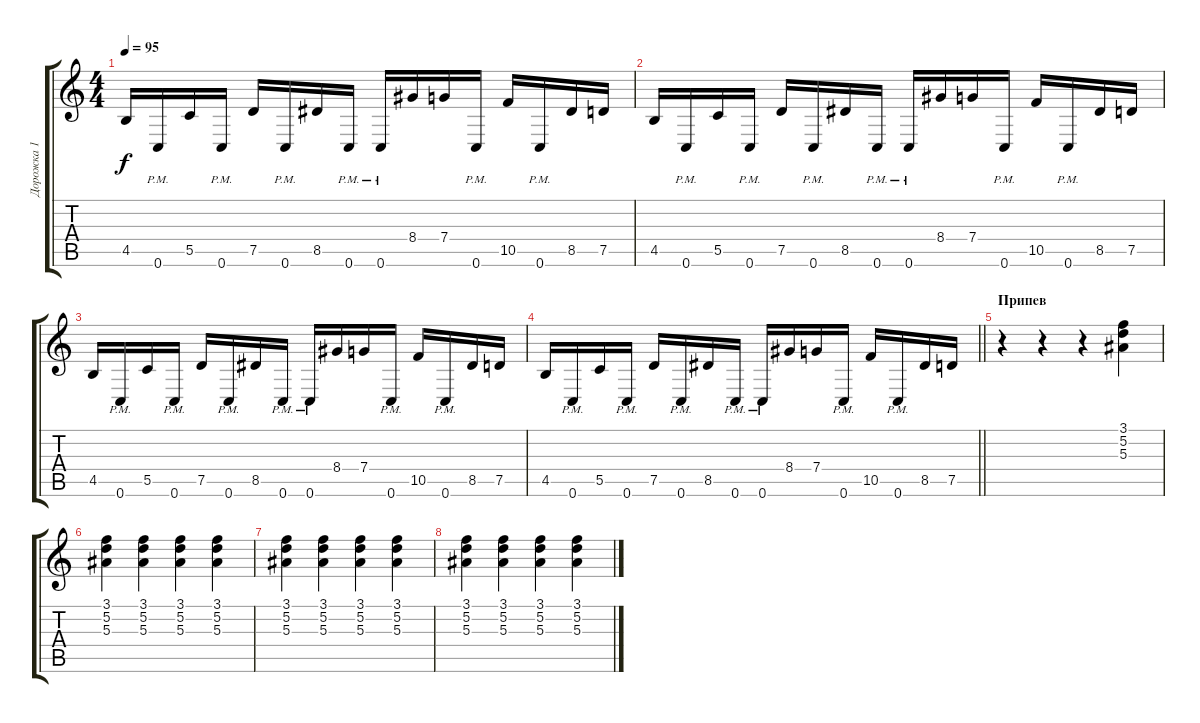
\track ("Дорожка 1" "Дорожка 1") {instrument distortionguitar}
\staff {score tabs}
\tuning (D4 A3 F3 C3 G2 C2) {hide}
\ts (4 4)
\tempo 95
\clef g2
\ks c
4.5.16{dy f} 0.6{pm}.16 5.5.16 0.6{pm}.16 7.5.16 0.6{pm}.16 8.5.16 0.6{pm}.16 0.6{pm}.16 8.4.16 7.4.16 0.6{pm}.16 10.5.16 0.6{pm}.16 8.5.16 7.5.16 |
4.5.16 0.6{pm}.16 5.5.16 0.6{pm}.16 7.5.16 0.6{pm}.16 8.5.16 0.6{pm}.16 0.6{pm}.16 8.4.16 7.4.16 0.6{pm}.16 10.5.16 0.6{pm}.16 8.5.16 7.5.16 |
4.5.16 0.6{pm}.16 5.5.16 0.6{pm}.16 7.5.16 0.6{pm}.16 8.5.16 0.6{pm}.16 0.6{pm}.16 8.4.16 7.4.16 0.6{pm}.16 10.5.16 0.6{pm}.16 8.5.16 7.5.16 |
\barLineRight lightlight
4.5.16 0.6{pm}.16 5.5.16 0.6{pm}.16 7.5.16 0.6{pm}.16 8.5.16 0.6{pm}.16 0.6{pm}.16 8.4.16 7.4.16 0.6{pm}.16 10.5.16 0.6{pm}.16 8.5.16 7.5.16 |
\section ("" "Припев")
r.4 r.4 r.4 (3.1 5.2 5.3).4 |
(3.1 5.2 5.3).4 (3.1 5.2 5.3).4 (3.1 5.2 5.3).4 (3.1 5.2 5.3).4 |
(3.1 5.2 5.3).4 (3.1 5.2 5.3).4 (3.1 5.2 5.3).4 (3.1 5.2 5.3).4 |
(3.1 5.2 5.3).4 (3.1 5.2 5.3).4 (3.1 5.2 5.3).4 (3.1 5.2 5.3).4
